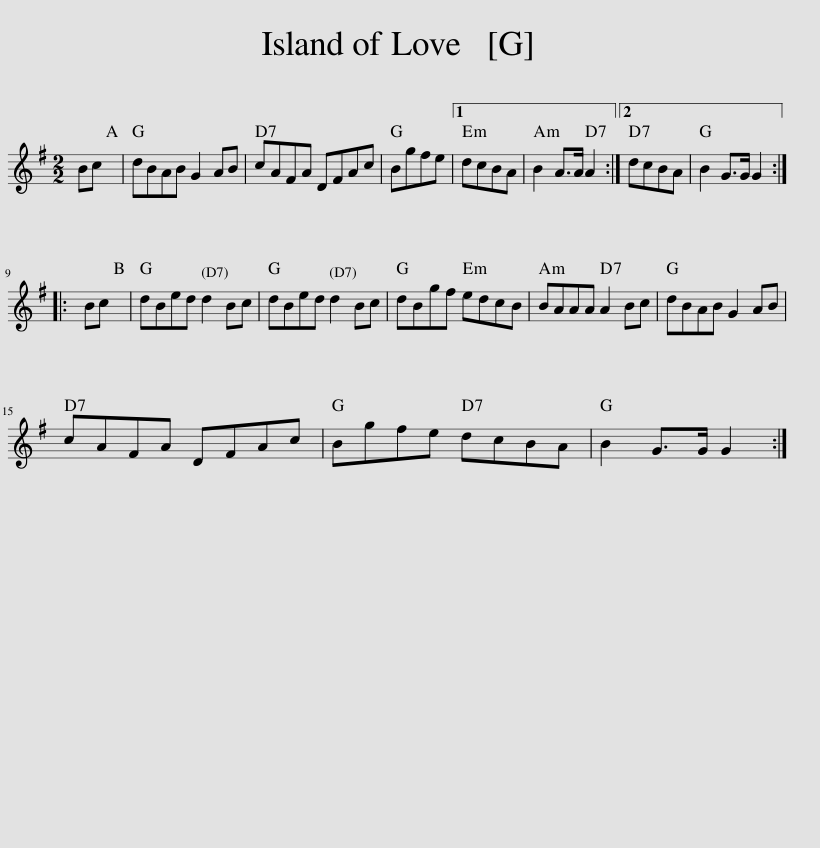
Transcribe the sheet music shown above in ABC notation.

X:1
L:1/8
M:2/2
I:linebreak $
K:G
V:1 treble
V:1
 Bc | dBAB G2 AB | cAFA DFAc | Bgfe |1 dcBA | %5
 B2 A>A A2 :|2 dcBA | B2 G>G G2 ::$ Bc | dBed d2 Bc | %10
 dBed d2 Bc | dBgf edcB | BAAA A2 Bc | dBAB G2 AB |$ cAFA DFAc | %15
 Bgfe dcBA | B2 G>G G2 :| %17
